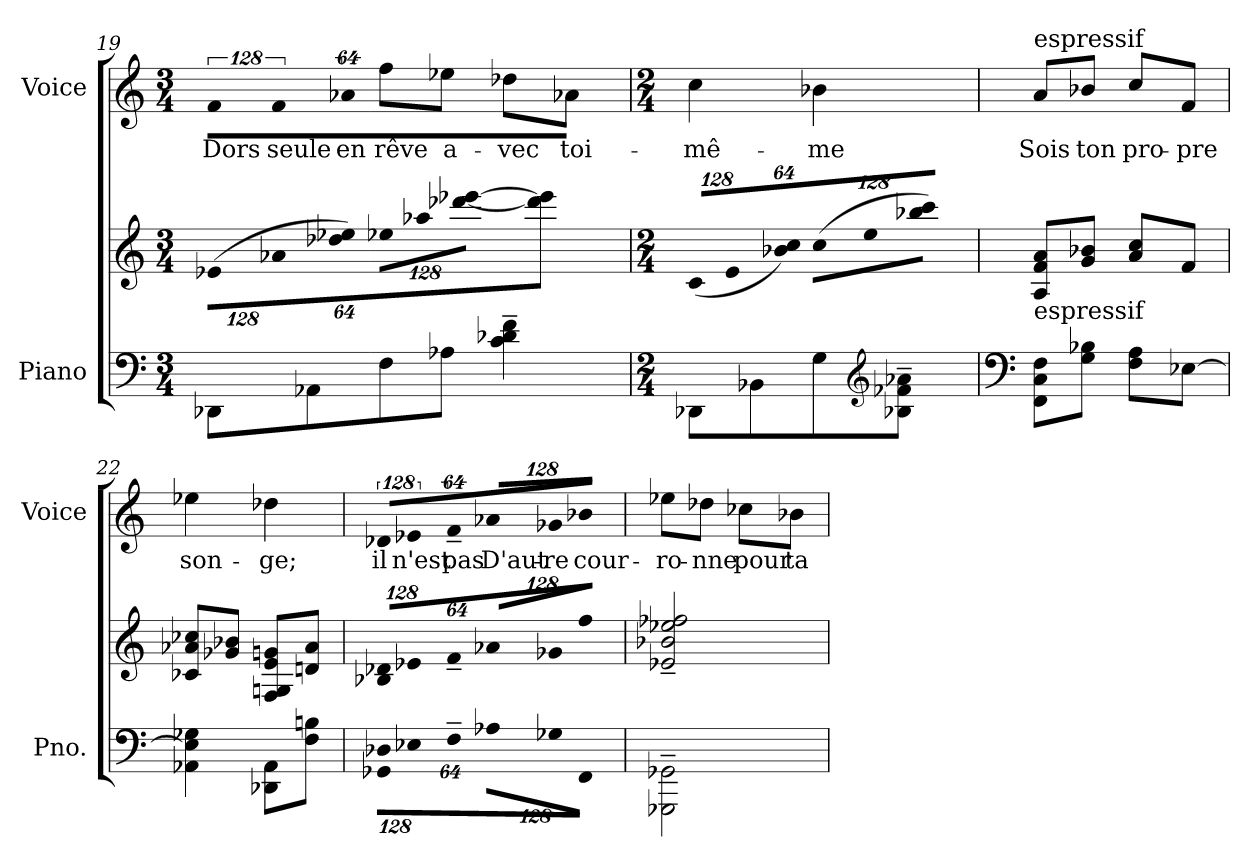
**kern	**kern	**kern	**text
*part2	*part2	*part1	*part1
*staff3	*staff2	*staff1	*staff1
*I"Piano	*	*I"Voice	*
*I'Pno.	*	*I'Voice	*
*clefF4	*clefG2	*clefG2	*
*k[]	*k[]	*k[]	*
*M3/4	*M3/4	*M3/4	*
*	*Xbrackettup	*	*
=19	=19	=19	=19
!	!LO:N:vis=8	!LO:N:vis=8	!
!	!	!	!LO:LY:b:color=#000000
8DD-Xi\L	(1024%85e-Xi\L	1024%85fi/L	Dors
!	!LO:N:vis=8	!LO:N:vis=8	!
!	!	!	!LO:LY:b:color=#000000
.	1024%85a-Xi\	1024%85fi/	seule
8AA-Xi\	.	.	.
!	!LO:N:vis=8	!LO:N:vis=8	!
!	!	!	!LO:LY:b:color=#000000
.	512%43dd-Xi\ 512%43ee-XiJ)	512%43a-Xi/J	en
!	!LO:N:vis=8	!	!
!	!	!	!LO:LY:b:color=#000000
8Fi\	1024%85ee-Xi\L	8ffi\L	rêve
!	!LO:N:vis=8	!	!
.	1024%85aa-Xi\	.	.
!	!	!	!LO:LY:b:color=#000000
8A-Xi\J	.	8ee-Xi\J	a-
!	!LO:N:vis=8	!	!
.	[<512%43ddd-Xi\ [>512%43eee-XiJ	.	.
!	!	!	!LO:LY:b:color=#000000
4ci\~ 4d-Xi~ 4fi~	4ddd-i\] 4eee-i]	8dd-Xi\L	-vec
!	!	!	!LO:LY:b:color=#000000
.	.	8a-Xi\J	toi-
!!LO:LB:g=z
=20	=20	=20	=20
*M2/4	*M2/4	*M2/4	*
!	!LO:N:vis=8	!	!
!	!	!	!LO:LY:b:color=#000000
8DD-Xi\L	(1024%85ci/L	4cci\	-mê-
!	!LO:N:vis=8	!	!
.	1024%85ei/	.	.
8BB-Xi\	.	.	.
!	!LO:N:vis=8	!	!
.	512%43b-Xi/ 512%43cciJ)	.	.
!	!LO:N:vis=8	!	!
!	!	!	!LO:LY:b:color=#000000
8Gi\	(1024%85cci\L	4b-Xi\	-me
!	!LO:N:vis=8	!	!
.	1024%85eei\	.	.
*clefG2	*	*	*
8B-Xi\~ 8f-Xi~ 8a-Xi~J	.	.	.
!	!LO:N:vis=8	!	!
.	512%43bb-Xi\ 512%43ccciJ)	.	.
=21	=21	=21	=21
*clefF4	*	*	*
!	!	!LO:TX:a:t=espressif	!
!	!LO:TX:b:t=espressif	!	!
!	!	!	!LO:LY:b:color=#000000
8FFi\ 8Ci 8FiL	8Ai/ 8fi 8aiL	8ai/L	Sois
!	!	!	!LO:LY:b:color=#000000
8Gi\ 8B-XiJ	8gi/ 8b-XiJ	8b-Xi/J	ton
!	!	!	!LO:LY:b:color=#000000
8Fi\ 8AiL	8ai/ 8cciL	8cci/L	pro-
!	!	!	!LO:LY:b:color=#000000
[<8E-Xi\J	8fi/J	8fi/J	-pre
=22	=22	=22	=22
!	!	!	!LO:LY:b:color=#000000
4AA-Xi\ 4E-i] 4G-Xi	8c-Xi/ 8a-Xi 8cc-XiL	4ee-Xi\	son-
.	8g-Xi/ 8b-XiJ	.	.
!	!	!	!LO:LY:b:color=#000000
8DD-Xi\ 8AA-iL	8Fi/ 8Gni 8ei 8gniL	4dd-Xi\	-ge;
8Fi\ 8BniJ	8dni/ 8a-iJ	.	.
!!LO:LB:g=z
=23	=23	=23	=23
*Xbrackettup	*	*	*
!LO:N:vis=8	!LO:N:vis=8	!LO:N:vis=8	!
!	!	!	!LO:LY:b:color=#000000
1024%85GG-Xi\ 1024%85D-XiL	1024%85B-Xi/ 1024%85d-XiL	1024%85d-Xi/L	il
*X8ba	*	*	*
!LO:N:vis=8	!LO:N:vis=8	!LO:N:vis=8	!
!	!	!	!LO:LY:b:color=#000000
1024%85E-Xi\	1024%85e-Xi/	1024%85e-Xi/	n'est
!LO:N:vis=8	!LO:N:vis=8	!LO:N:vis=8	!
!	!	!	!LO:LY:b:color=#000000
512%43F~i\J	512%43f~i/J	512%43f~i/J	pas
!LO:N:vis=8	!LO:N:vis=8	!LO:N:vis=8	!
!	!	!	!LO:LY:b:color=#000000
1024%85A-Xi\L	1024%85a-Xi/L	1024%85a-Xi/L	D'aut-
!LO:N:vis=8	!LO:N:vis=8	!LO:N:vis=8	!
!	!	!	!LO:LY:b:color=#000000
1024%85G-Xi\	1024%85g-Xi/	1024%85g-Xi/	-re
!LO:N:vis=8	!	!	!
*	*8ba	*	*
!	!LO:N:vis=8	!LO:N:vis=8	!
!	!	!	!LO:LY:b:color=#000000
512%43FFi\J	512%43fi/J	512%43b-Xi/J	cour-
=24	=24	=24	=24
!	!	!	!LO:LY:b:color=#000000
2GGG-Xi\~ 2GG-Xi~	2E-Xi/~ 2B-Xi~ 2e-Xi~ 2f-Xi~	8ee-Xi\L	-ro-
!	!	!	!LO:LY:b:color=#000000
.	.	8dd-Xi\J	-nne
!	!	!	!LO:LY:b:color=#000000
.	.	8cc-Xi\L	pour
!	!	!	!LO:LY:b:color=#000000
.	.	8b-Xi\J	ta
=	=	=	=
*-	*-	*-	*-
